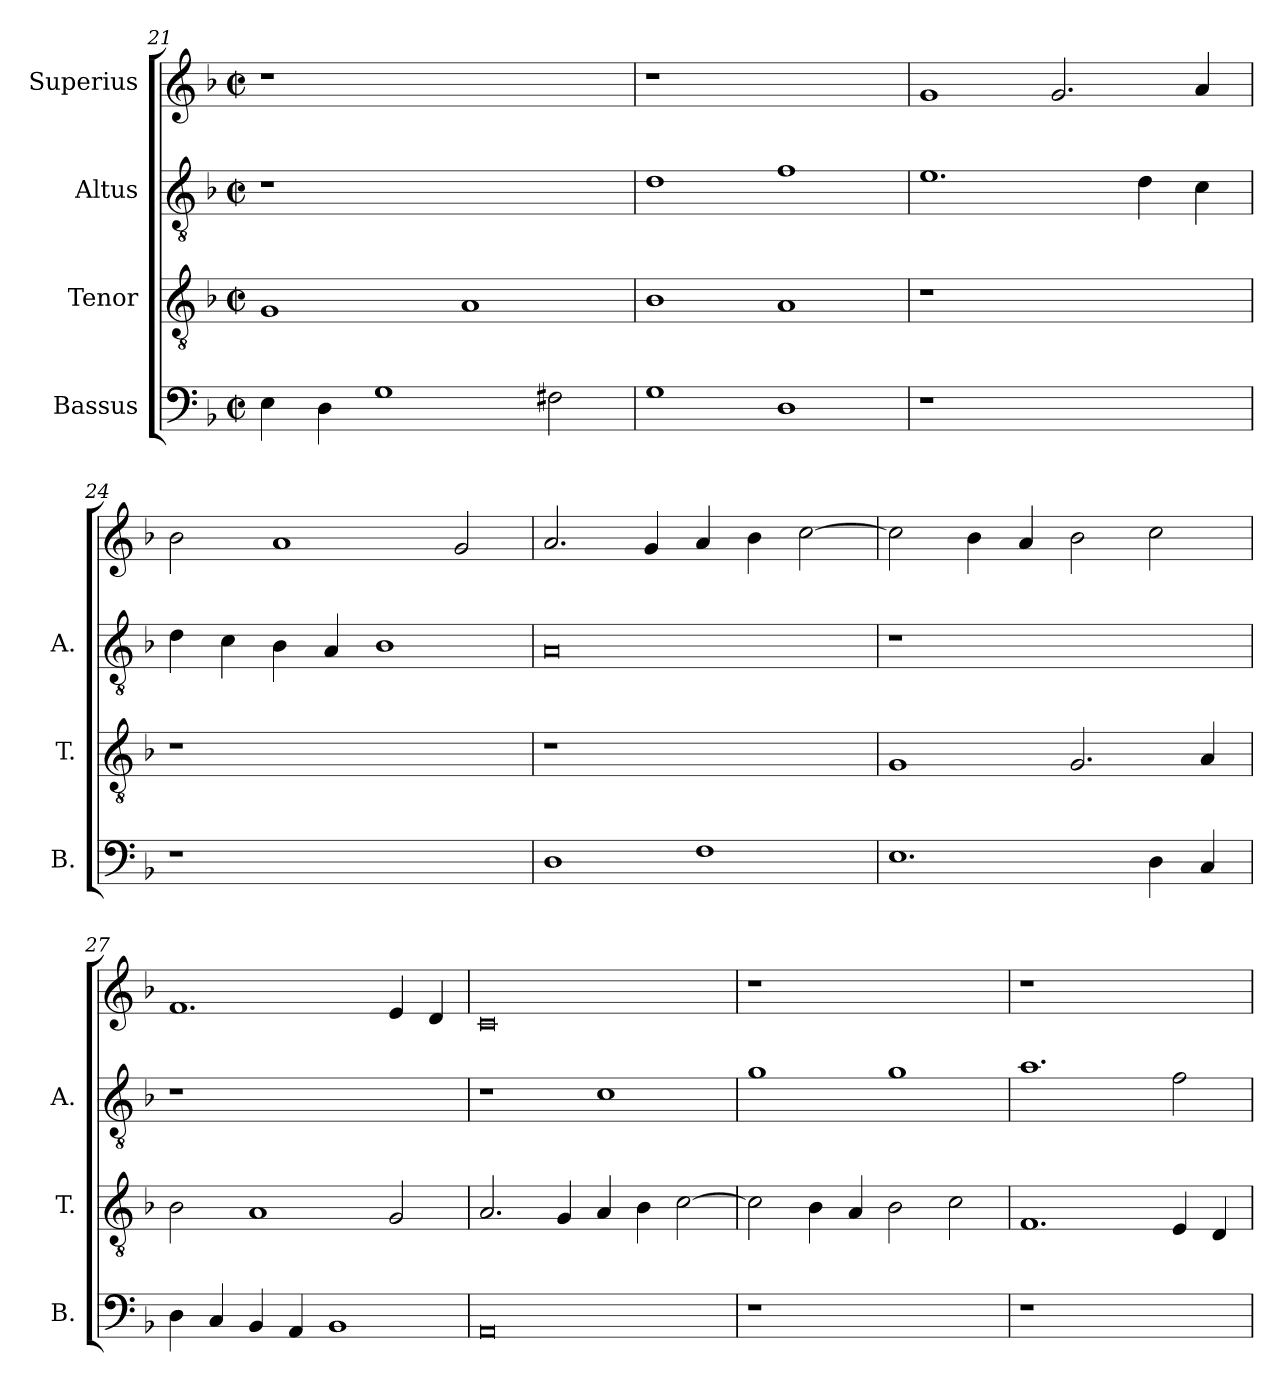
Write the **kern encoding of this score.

**kern	**kern	**kern	**kern
*part4	*part3	*part2	*part1
*staff4	*staff3	*staff2	*staff1
*I"Bassus	*I"Tenor	*I"Altus	*I"Superius
*I'B.	*I'T.	*I'A.	*
*clefF4	*clefGv2	*clefGv2	*clefG2
*	*ITrd7c12	*ITrd7c12	*
*k[b-]	*k[b-]	*k[b-]	*k[b-]
*F:	*F:	*F:	*F:
*M2/2	*M2/2	*M2/2	*M2/2
*met(c|)	*met(c|)	*met(c|)	*met(c|)
=21	=21	=21	=21
!	!	!LO:N:vis=1	!LO:N:vis=1
4Ei\	1GGi	1r	1r
4Di\	.	.	.
1Gi	.	.	.
.	1AAi	1ryy	1ryy
2F#Xi\	.	.	.
=22	=22	=22	=22
!	!	!	!LO:N:vis=1
1Gi	1BB-i	1Di	1r
1Di	1AAi	1Fi	1ryy
!!LO:LB:g=z
=23	=23	=23	=23
!LO:N:vis=1	!LO:N:vis=1	!	!
1r	1r	1.Ei	1gi
1ryy	1ryy	.	2.gi/
.	.	4Di\	.
.	.	4Ci\	4ai/
=24	=24	=24	=24
!LO:N:vis=1	!LO:N:vis=1	!	!
1r	1r	4Di\	2b-i\
.	.	4Ci\	.
.	.	4BB-i\	1ai
.	.	4AAi/	.
1ryy	1ryy	1BB-i	.
.	.	.	2gi/
=25	=25	=25	=25
!	!LO:N:vis=1	!	!
1Di	1r	0AAi	2.ai/
.	.	.	4gi/
1Fi	1ryy	.	4ai/
.	.	.	4b-i\
.	.	.	[>2cci\
=26	=26	=26	=26
!	!	!LO:N:vis=1	!
1.Ei	1GGi	1r	2cci\]
.	.	.	4b-i\
.	.	.	4ai/
.	2.GGi/	1ryy	2b-i\
4Di\	.	.	2cci\
4Ci/	4AAi/	.	.
=27	=27	=27	=27
!	!	!LO:N:vis=1	!
4Di\	2BB-i\	1r	1.fi
4Ci/	.	.	.
4BB-i/	1AAi	.	.
4AAi/	.	.	.
1BB-i	.	1ryy	.
.	2GGi/	.	4ei/
.	.	.	4di/
!!LO:LB:g=z
=28	=28	=28	=28
0AAi	2.AAi/	1r	0ci
.	4GGi/	.	.
.	4AAi/	1Ci	.
.	4BB-i\	.	.
.	[>2Ci\	.	.
=29	=29	=29	=29
!LO:N:vis=1	!	!	!LO:N:vis=1
1r	2Ci\]	1Gi	1r
.	4BB-i\	.	.
.	4AAi/	.	.
1ryy	2BB-i\	1Gi	1ryy
.	2Ci\	.	.
=30	=30	=30	=30
!LO:N:vis=1	!	!	!LO:N:vis=1
1r	1.FFi	1.Ai	1r
1ryy	.	.	1ryy
.	4EEi/	2Fi\	.
.	4DDi/	.	.
=	=	=	=
*-	*-	*-	*-
